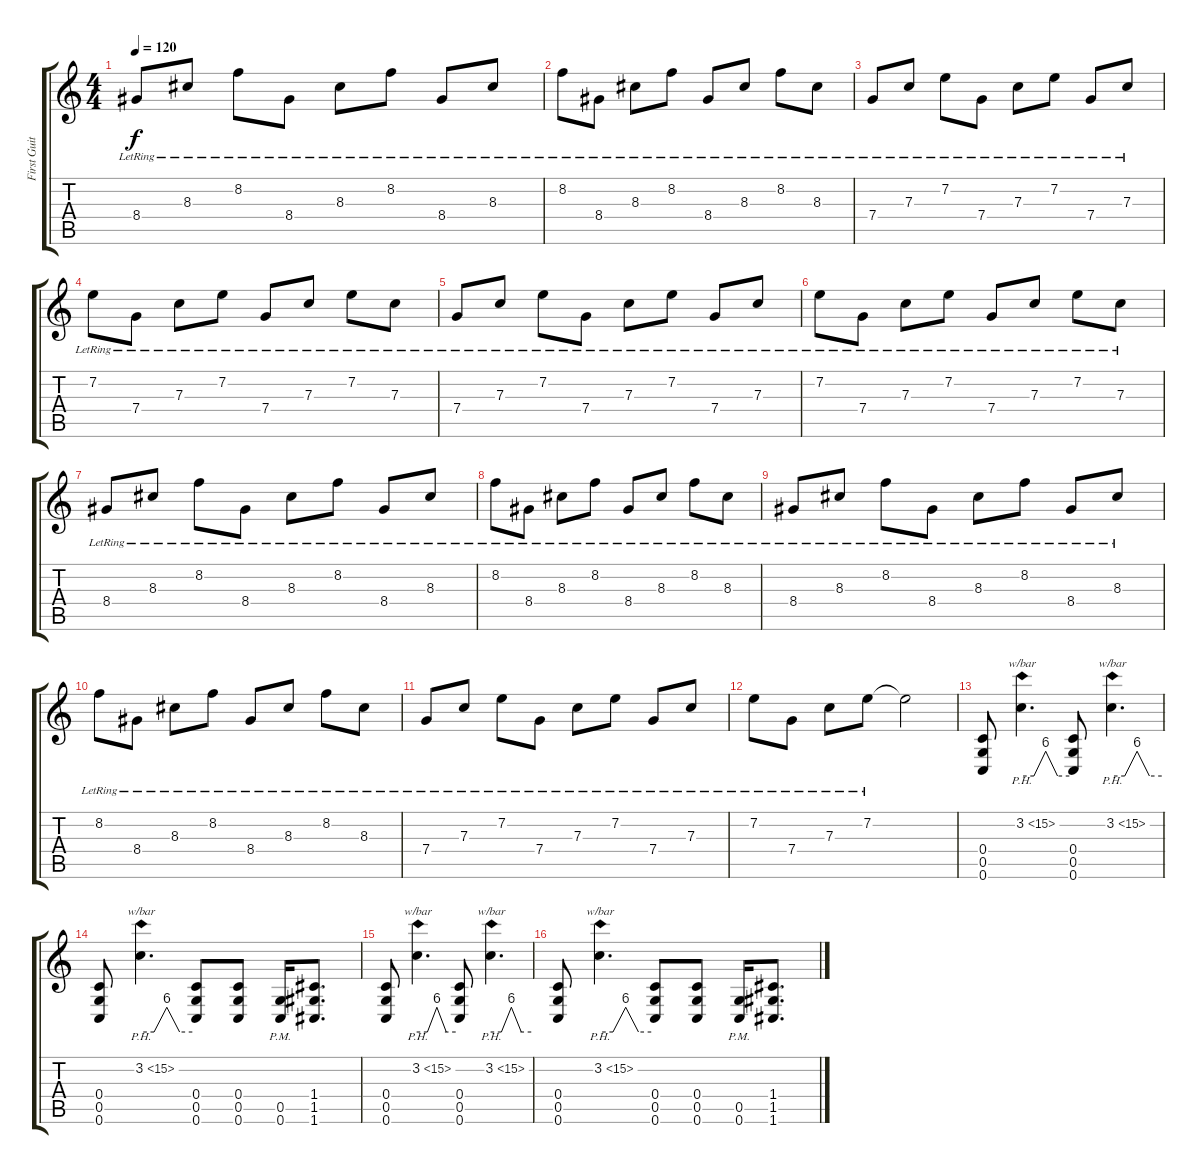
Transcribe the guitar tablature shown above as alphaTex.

\track ("First Guitar" "First Guit") {instrument electricguitarclean}
\staff {score tabs}
\tuning (D4 A3 F3 C3 G2 C2) {hide}
\ts (4 4)
\tempo 120
\clef g2
\ks c
8.4{lr}.8{dy f} 8.3{lr}.8 8.2{lr}.8 8.4{lr}.8 8.3{lr}.8 8.2{lr}.8 8.4{lr}.8 8.3{lr}.8 |
8.2{lr}.8 8.4{lr}.8 8.3{lr}.8 8.2{lr}.8 8.4{lr}.8 8.3{lr}.8 8.2{lr}.8 8.3{lr}.8 |
7.4{lr}.8 7.3{lr}.8 7.2{lr}.8 7.4{lr}.8 7.3{lr}.8 7.2{lr}.8 7.4{lr}.8 7.3{lr}.8 |
7.2{lr}.8 7.4{lr}.8 7.3{lr}.8 7.2{lr}.8 7.4{lr}.8 7.3{lr}.8 7.2{lr}.8 7.3{lr}.8 |
7.4{lr}.8 7.3{lr}.8 7.2{lr}.8 7.4{lr}.8 7.3{lr}.8 7.2{lr}.8 7.4{lr}.8 7.3{lr}.8 |
7.2{lr}.8 7.4{lr}.8 7.3{lr}.8 7.2{lr}.8 7.4{lr}.8 7.3{lr}.8 7.2{lr}.8 7.3{lr}.8 |
8.4{lr}.8 8.3{lr}.8 8.2{lr}.8 8.4{lr}.8 8.3{lr}.8 8.2{lr}.8 8.4{lr}.8 8.3{lr}.8 |
8.2{lr}.8 8.4{lr}.8 8.3{lr}.8 8.2{lr}.8 8.4{lr}.8 8.3{lr}.8 8.2{lr}.8 8.3{lr}.8 |
8.4{lr}.8 8.3{lr}.8 8.2{lr}.8 8.4{lr}.8 8.3{lr}.8 8.2{lr}.8 8.4{lr}.8 8.3{lr}.8 |
8.2{lr}.8 8.4{lr}.8 8.3{lr}.8 8.2{lr}.8 8.4{lr}.8 8.3{lr}.8 8.2{lr}.8 8.3{lr}.8 |
7.4{lr}.8 7.3{lr}.8 7.2{lr}.8 7.4{lr}.8 7.3{lr}.8 7.2{lr}.8 7.4{lr}.8 7.3{lr}.8 |
7.2{lr}.8 7.4{lr}.8 7.3{lr}.8 7.2{lr}.8 7.2{t}.2 |
(0.4 0.5 0.6).8{instrument distortionguitar} 3.2{ph 12}.4{d tbe (custom default 0 0 15 0 30 24 45 0 60 0)} (0.4 0.5 0.6).8 3.2{ph 12}.4{d tbe (custom default 0 0 15 0 30 24 45 0 60 0)} |
(0.4 0.5 0.6).8 3.2{ph 12}.4{d tbe (custom default 0 0 15 0 30 24 45 0 60 0)} (0.4 0.5 0.6).8 (0.4 0.5 0.6).8 (0.5{pm} 0.6{pm}).16 (1.4 1.5 1.6).8{d} |
(0.4 0.5 0.6).8 3.2{ph 12}.4{d tbe (custom default 0 0 15 0 30 24 45 0 60 0)} (0.4 0.5 0.6).8 3.2{ph 12}.4{d tbe (custom default 0 0 15 0 30 24 45 0 60 0)} |
(0.4 0.5 0.6).8 3.2{ph 12}.4{d tbe (custom default 0 0 15 0 30 24 45 0 60 0)} (0.4 0.5 0.6).8 (0.4 0.5 0.6).8 (0.5{pm} 0.6{pm}).16 (1.4 1.5 1.6).8{d}
